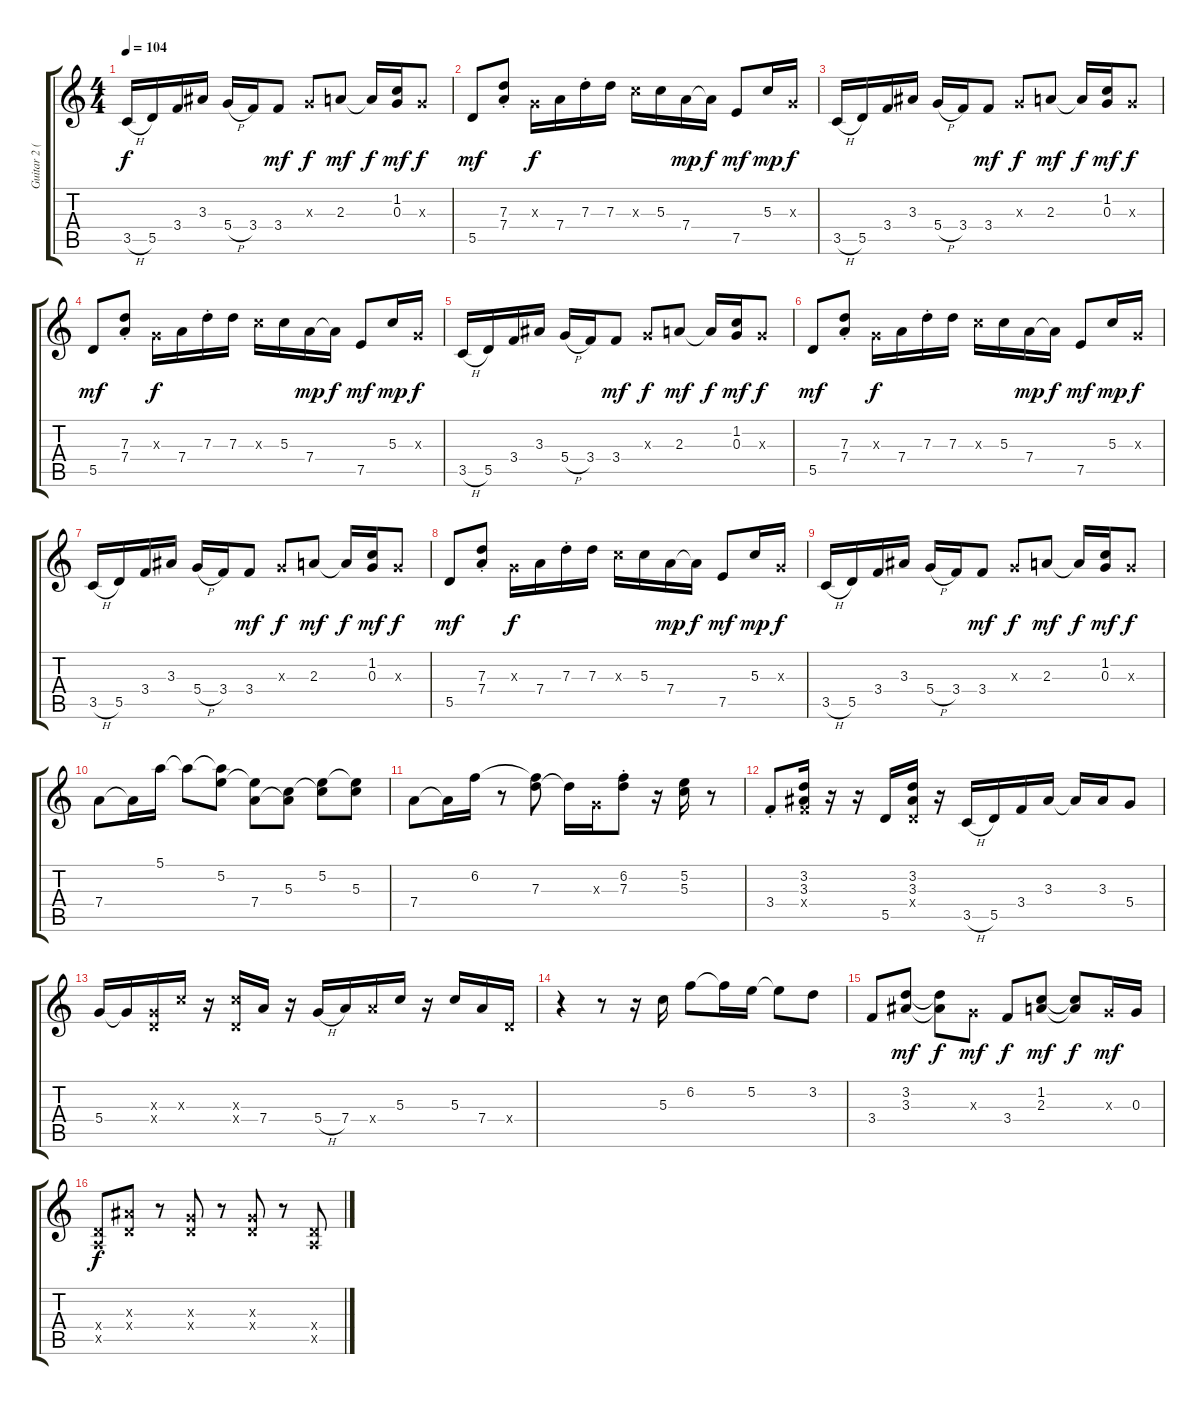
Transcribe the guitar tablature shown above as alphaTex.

\track ("Guitar 2 (Mark Knopfler)" "Guitar 2 (") {instrument electricguitarjazz}
\staff {score tabs}
\tuning (E4 B3 G3 D3 A2 E2) {hide}
\ts (4 4)
\tempo 104
\clef g2
\ks c
3.5{h}.16{dy f} 5.5.16 3.4.16 3.3.16 5.4{h}.16 3.4.16 3.4.8{dy mf} 0.3{x}.8{dy f} 2.3.8{dy mf} 2.3{t}.16{dy f} (1.2 0.3).16{dy mf} 0.3{x}.8{dy f} |
5.5.8{dy mf} (7.3{st} 7.4{st}).8 0.3{x}.16{dy f} 7.4.16 7.3{st}.16 7.3.16 5.3{x}.16 5.3.16 7.4.16{dy mp} 7.4{t}.16{dy f} 7.5.8{dy mf} 5.3.16{dy mp} 0.3{x}.16{dy f} |
3.5{h}.16 5.5.16 3.4.16 3.3.16 5.4{h}.16 3.4.16 3.4.8{dy mf} 0.3{x}.8{dy f} 2.3.8{dy mf} 2.3{t}.16{dy f} (1.2 0.3).16{dy mf} 0.3{x}.8{dy f} |
5.5.8{dy mf} (7.3{st} 7.4{st}).8 0.3{x}.16{dy f} 7.4.16 7.3{st}.16 7.3.16 5.3{x}.16 5.3.16 7.4.16{dy mp} 7.4{t}.16{dy f} 7.5.8{dy mf} 5.3.16{dy mp} 0.3{x}.16{dy f} |
3.5{h}.16 5.5.16 3.4.16 3.3.16 5.4{h}.16 3.4.16 3.4.8{dy mf} 0.3{x}.8{dy f} 2.3.8{dy mf} 2.3{t}.16{dy f} (1.2 0.3).16{dy mf} 0.3{x}.8{dy f} |
5.5.8{dy mf} (7.3{st} 7.4{st}).8 0.3{x}.16{dy f} 7.4.16 7.3{st}.16 7.3.16 5.3{x}.16 5.3.16 7.4.16{dy mp} 7.4{t}.16{dy f} 7.5.8{dy mf} 5.3.16{dy mp} 0.3{x}.16{dy f} |
3.5{h}.16 5.5.16 3.4.16 3.3.16 5.4{h}.16 3.4.16 3.4.8{dy mf} 0.3{x}.8{dy f} 2.3.8{dy mf} 2.3{t}.16{dy f} (1.2 0.3).16{dy mf} 0.3{x}.8{dy f} |
5.5.8{dy mf} (7.3{st} 7.4{st}).8 0.3{x}.16{dy f} 7.4.16 7.3{st}.16 7.3.16 5.3{x}.16 5.3.16 7.4.16{dy mp} 7.4{t}.16{dy f} 7.5.8{dy mf} 5.3.16{dy mp} 0.3{x}.16{dy f} |
3.5{h}.16 5.5.16 3.4.16 3.3.16 5.4{h}.16 3.4.16 3.4.8{dy mf} 0.3{x}.8{dy f} 2.3.8{dy mf} 2.3{t}.16{dy f} (1.2 0.3).16{dy mf} 0.3{x}.8{dy f} |
7.4.8 7.4{t}.16 5.1.16 5.1{t}.8 (5.1{t} 5.2).8 (5.2{t} 7.4).8 (5.3 7.4{t}).8 (5.2 5.3{t}).8 (5.2{t} 5.3).8 |
7.4.8 7.4{t}.16 6.2.16 r.8 (6.2{t} 7.3).8 7.3{t}.16 0.3{x}.16 (6.2{st} 7.3{st}).8 r.16 (5.2 5.3).16 r.8 |
3.4{st}.8 (3.2 3.3 3.4{x}).16 r.16 r.16 5.5.16 (3.2 3.3 0.4{x}).16 r.16 3.5{h}.16 5.5.16 3.4.16 3.3.16 3.3{t}.16 3.3.16 5.4.8 |
5.4.16 5.4{t}.16 (0.3{x} 0.4{x}).16 5.3{x}.16 r.16 (5.3{x} 0.4{x}).16 7.4.16 r.16 5.4{h}.16 7.4.16 7.4{x}.16 5.3.16 r.16 5.3.16 7.4.16 0.4{x}.16 |
r.4 r.8 r.16 5.3.16 6.2.8 6.2{t}.16 5.2.16 5.2{t}.8 3.2.8 |
3.4.8 (3.2 3.3).8{dy mf} (3.2{t} 3.3{t}).8{dy f} 0.3{x}.8{dy mf} 3.4.8{dy f} (1.2 2.3).8{dy mf} (1.2{t} 2.3{t}).8{dy f} 0.3{x}.16{dy mf} 0.3.16 |
(0.4{x} 0.5{x}).8{dy f} (3.3{x} 0.4{x}).8 r.8 (0.3{x} 0.4{x}).8 r.8 (0.3{x} 0.4{x}).8 r.8 (0.4{x} 0.5{x}).8
